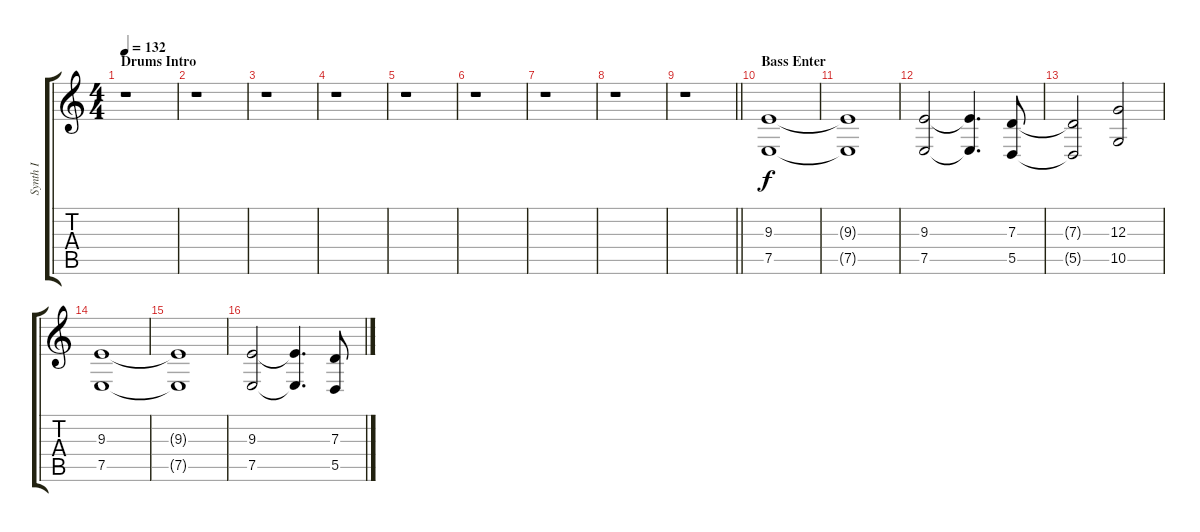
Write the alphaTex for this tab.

\track ("Synth I" "Synth I") {instrument synthstrings2}
\staff {score tabs}
\tuning (E4 B3 G3 D3 A2 E2) {hide}
\ts (4 4)
\section ("" "Drums Intro")
\tempo 132
\clef g2
\ks c
r.1{dy f instrument synthstrings2} |
r.1 |
r.1 |
r.1 |
r.1 |
r.1 |
r.1 |
r.1 |
\barLineRight lightlight
r.1 |
\section ("" "Bass Enter")
(9.3 7.5).1 |
(9.3{t} 7.5{t}).1 |
(9.3 7.5).2 (9.3{t} 7.5{t}).4{d} (7.3 5.5).8 |
(7.3{t} 5.5{t}).2 (12.3 10.5).2 |
(9.3 7.5).1 |
(9.3{t} 7.5{t}).1 |
(9.3 7.5).2 (9.3{t} 7.5{t}).4{d} (7.3 5.5).8
